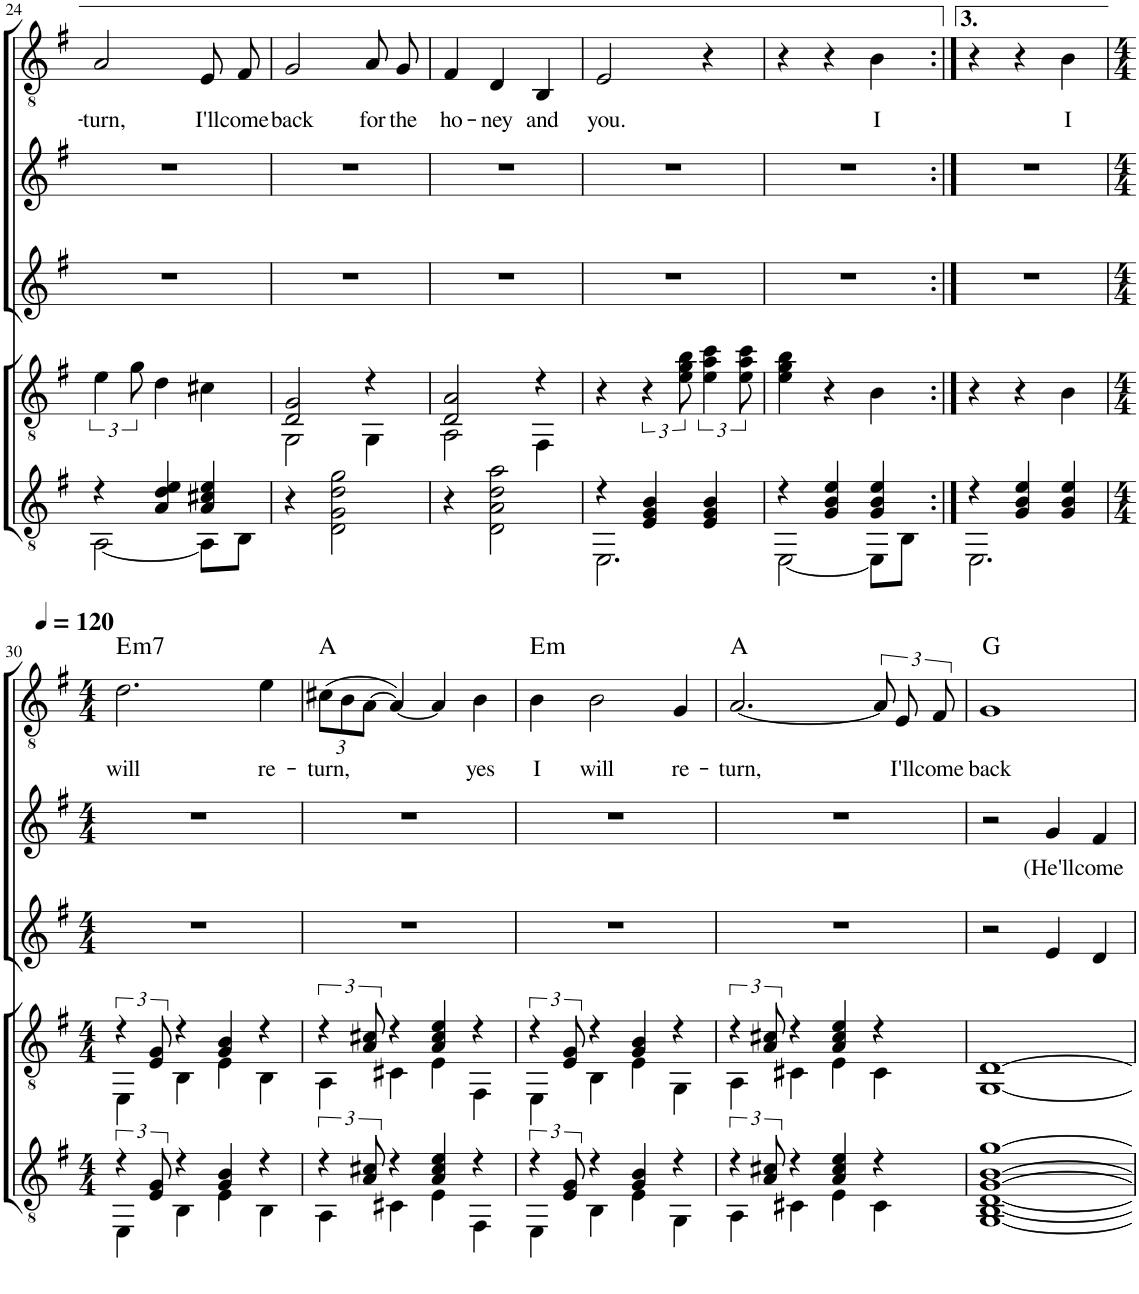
**kern	**kern	**kern	**kern	**text	**kern	**text	**harte
*part5	*part4	*part3	*part2	*part2	*part1	*part1	*part1
*staff5	*staff4	*staff3	*staff2	*staff2	*staff1	*staff1	*
*I"Гитара	*I"Электрогитара	*I"Альт	*I"Сопрано	*	*I"Соло тенор	*	*
!!LO:PB:g=z
*clefGv2	*clefGv2	*clefG2	*clefG2	*	*clefGv2	*	*
*	*	*	*Trd1c2	*	*Trd8c14	*	*
*k[f#]	*k[f#]	*k[f#]	*k[f#]	*	*k[f#]	*	*
*M3/4	*M3/4	*M3/4	*M3/4	*	*M3/4	*	*
=24	=24	=24	=24	=24	=24	=24	=24
*^	*	*	*	*	*	*	*
!	!	!	!	!	!	!	!LO:LY:b	!
4r	[2AA\	6e\	2.r	2.r	.	2A/	-turn,	.
.	.	12g\	.	.	.	.	.	.
4A/ 4d/ 4e/	.	4d\	.	.	.	.	.	.
!	!	!	!	!	!	!	!LO:LY:b	!
4A/ 4c#X/ 4e/	8AA\L]	4c#X\	.	.	.	8E/	I'll	.
!	!	!	!	!	!	!	!LO:LY:b	!
.	8BB\J	.	.	.	.	8F#/	come	.
=25	=25	=25	=25	=25	=25	=25	=25	=25
*	*	*^	*	*	*	*	*	*
!	!	!	!	!	!	!	!	!LO:LY:b	!
*v	*v	*	*	*	*	*	*	*	*
4r	2D/ 2G/	2GG\	2.r	2.r	.	2G/	back	.
2D\ 2G\ 2d\ 2g\	.	.	.	.	.	.	.	.
!	!	!	!	!	!	!	!LO:LY:b	!
.	4r	4GG\	.	.	.	8A/	for	.
!	!	!	!	!	!	!	!LO:LY:b	!
.	.	.	.	.	.	8G/	the	.
=26	=26	=26	=26	=26	=26	=26	=26	=26
!	!	!	!	!	!	!	!LO:LY:b	!
4r	2D/ 2A/	2AA\	2.r	2.r	.	4F#/	ho-	.
!	!	!	!	!	!	!	!LO:LY:b	!
2D\ 2A\ 2d\ 2a\	.	.	.	.	.	4D/	-ney	.
!	!	!	!	!	!	!	!LO:LY:b	!
.	4r	4FF#\	.	.	.	4BB/	and	.
=27	=27	=27	=27	=27	=27	=27	=27	=27
*^	*	*	*	*	*	*	*	*
!	!	!	!	!	!	!	!	!LO:LY:b	!
*	*	*v	*v	*	*	*	*	*	*
4r	2.EE\	4r	2.r	2.r	.	2E/	you.	.
4E/ 4G/ 4B/	.	6r	.	.	.	.	.	.
.	.	12e\ 12g\ 12b\	.	.	.	.	.	.
4E/ 4G/ 4B/	.	6e\ 6a\ 6cc\	.	.	.	4r	.	.
.	.	12e\ 12a\ 12cc\	.	.	.	.	.	.
=28	=28	=28	=28	=28	=28	=28	=28	=28
4r	[2EE\	4e\ 4g\ 4b\	2.r	2.r	.	4r	.	.
4G/ 4B/ 4e/	.	4r	.	.	.	4r	.	.
!	!	!	!	!	!	!	!LO:LY:b	!
4G/ 4B/ 4e/	8EE\L]	4B\	.	.	.	4B\	I	.
.	8BB\J	.	.	.	.	.	.	.
=29:|!	=29:|!	=29:|!	=29:|!	=29:|!	=29:|!	=29:|!	=29:|!	=29:|!
4r	2.EE\	4r	2.r	2.r	.	4r	.	.
4G/ 4B/ 4e/	.	4r	.	.	.	4r	.	.
!	!	!	!	!	!	!	!LO:LY:b	!
4G/ 4B/ 4e/	.	4B\	.	.	.	4B\	I	.
!!LO:LB:g=z
=30	=30	=30	=30	=30	=30	=30	=30	=30
*M4/4	*	*M4/4	*M4/4	*M4/4	*	*M4/4	*	*
*	*	*	*	*	*	*MM120	*	*
*	*	*^	*	*	*	*	*	*
!	!	!	!	!	!	!	!	!LO:LY:b	!LO:H:kt=m7
6r	4EE\	6r	4EE\	1r	1r	.	2.d\	will	E:min7
12E/ 12G/	.	12E/ 12G/	.	.	.	.	.	.	.
4r	4BB\	4r	4BB\	.	.	.	.	.	.
4G/ 4B/	4E\	4G/ 4B/	4E\	.	.	.	.	.	.
!	!	!	!	!	!	!	!	!LO:LY:b	!
4r	4BB\	4r	4BB\	.	.	.	4e\	re-	.
=31	=31	=31	=31	=31	=31	=31	=31	=31	=31
*	*	*	*	*	*	*	*Xbrackettup	*	*
!	!	!	!	!	!	!	!	!LO:LY:b	!
6r	4AA\	6r	4AA\	1r	1r	.	(12c#X\L	-turn,	A:maj
.	.	.	.	.	.	.	12B\	.	.
12A/ 12c#X/	.	12A/ 12c#X/	.	.	.	.	[12A\J	.	.
4r	4C#X\	4r	4C#X\	.	.	.	4A/_)	.	.
4A/ 4c#/ 4e/	4E\	4A/ 4c#/ 4e/	4E\	.	.	.	4A/]	.	.
!	!	!	!	!	!	!	!	!LO:LY:b	!
4r	4FF#\	4r	4FF#\	.	.	.	4B\	yes	.
=32	=32	=32	=32	=32	=32	=32	=32	=32	=32
!	!	!	!	!	!	!	!	!LO:LY:b	!LO:H:kt=m
6r	4EE\	6r	4EE\	1r	1r	.	4B\	I	E:min
12E/ 12G/	.	12E/ 12G/	.	.	.	.	.	.	.
!	!	!	!	!	!	!	!	!LO:LY:b	!
4r	4BB\	4r	4BB\	.	.	.	2B\	will	.
4G/ 4B/	4E\	4G/ 4B/	4E\	.	.	.	.	.	.
!	!	!	!	!	!	!	!	!LO:LY:b	!
4r	4GG\	4r	4GG\	.	.	.	4G/	re-	.
=33	=33	=33	=33	=33	=33	=33	=33	=33	=33
!	!	!	!	!	!	!	!	!LO:LY:b	!
6r	4AA\	6r	4AA\	1r	1r	.	[2.A/	-turn,	A:maj
12A/ 12c#X/	.	12A/ 12c#X/	.	.	.	.	.	.	.
4r	4C#X\	4r	4C#X\	.	.	.	.	.	.
4A/ 4c#/ 4e/	4E\	4A/ 4c#/ 4e/	4E\	.	.	.	.	.	.
*	*	*	*	*	*	*	*brackettup	*	*
4r	4C#\	4r	4C#\	.	.	.	12A/]	.	.
!	!	!	!	!	!	!	!	!LO:LY:b	!
.	.	.	.	.	.	.	12E/	I'll	.
!	!	!	!	!	!	!	!	!LO:LY:b	!
.	.	.	.	.	.	.	12F#/	come	.
*v	*v	*	*	*	*	*	*	*	*
*	*v	*v	*	*	*	*	*	*
=34	=34	=34	=34	=34	=34	=34	=34
!	!	!	!	!	!	!LO:LY:b	!
[1GG [1BB [1D [1G [1B [1g	[1GG [1D	2r	2r	.	1G	back	G:maj
!	!	!	!	!LO:LY:b	!	!	!
.	.	4e/	4g/	(He'll	.	.	.
!	!	!	!	!LO:LY:b	!	!	!
.	.	4d/	4f#/	come	.	.	.
=	=	=	=	=	=	=	=
*-	*-	*-	*-	*-	*-	*-	*-
